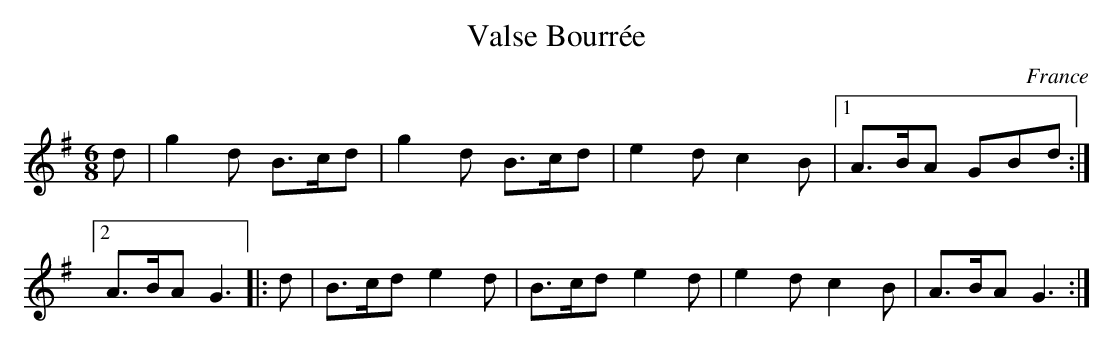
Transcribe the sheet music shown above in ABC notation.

X:1
T:Valse Bourr\'ee
M:6/8
O:France
K:G
d|g2d B>cd|g2d B>cd|e2dc2B|1A>BA GBd:|2A>BAG3||\
|:d|B>cde2d|B>cde2d|e2dc2B|A>BAG3:|
